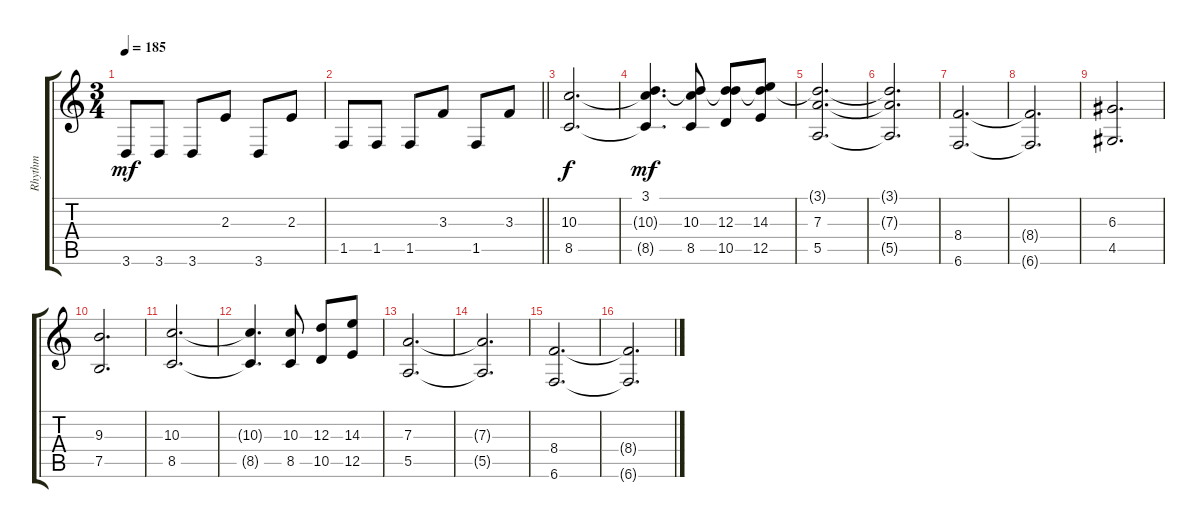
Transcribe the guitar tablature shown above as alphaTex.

\track ("Rhythm" "Rhythm") {instrument distortionguitar}
\staff {score tabs}
\tuning (B3 Gb3 D3 A2 E2 B1) {hide}
\ts (3 4)
\tempo 185
\clef g2
\ks c
3.6.8{dy mf} 3.6.8 3.6.8 2.3.8 3.6.8 2.3.8 |
\barLineRight lightlight
1.5.8 1.5.8 1.5.8 3.3.8 1.5.8 3.3.8 |
(10.3 8.5).2{d dy f balance 0} |
(3.1 10.3{t} 8.5{t}).4{d dy mf balance 0} (3.1{t} 10.3 8.5).8 (3.1{t} 12.3 10.5).8 (3.1{t} 14.3 12.5).8 |
(3.1{t} 7.3 5.5).2{d} |
(3.1{t} 7.3{t} 5.5{t}).2{d} |
(8.4 6.6).2{d} |
(8.4{t} 6.6{t}).2{d} |
(6.3 4.5).2{d} |
(9.3 7.5).2{d} |
(10.3 8.5).2{d balance 0} |
(10.3{t} 8.5{t}).4{d} (10.3 8.5).8 (12.3 10.5).8 (14.3 12.5).8 |
(7.3 5.5).2{d} |
(7.3{t} 5.5{t}).2{d} |
(8.4 6.6).2{d} |
(8.4{t} 6.6{t}).2{d}
